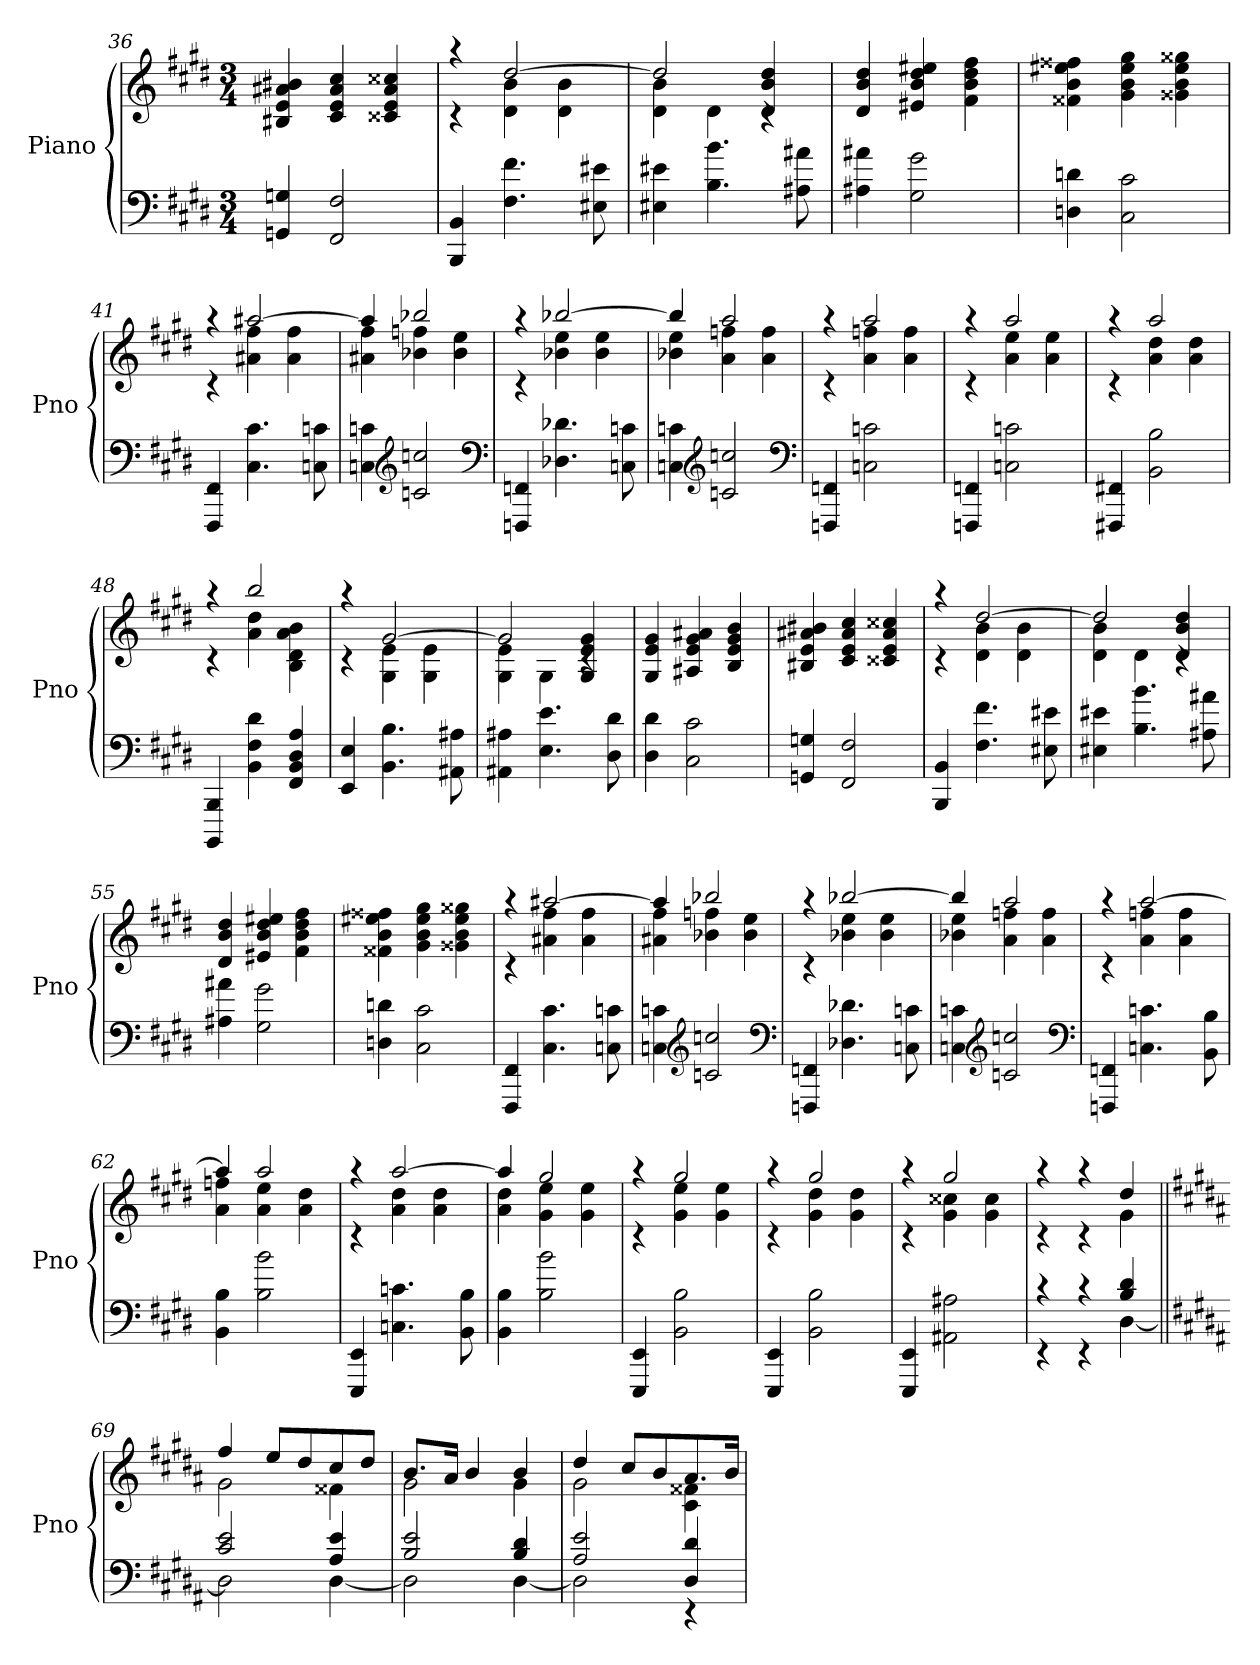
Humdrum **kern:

**kern	**kern
*part1	*part1
*staff2	*staff1
*I"Piano	*
*I'Pno	*
*clefF4	*clefG2
*k[f#c#g#d#]	*k[f#c#g#d#]
*M3/4	*M3/4
=36	=36
4GGn 4Gn	4B#X 4e 4a#X 4b#X
2FF# 2F#	4c# 4e 4a# 4cc#
.	4c##X 4e 4a# 4cc##X
=37	=37
*	*^
4BBB 4BB	4raa	4rc
4.F# 4.f#	[2dd#	4d# 4b
.	.	4d# 4b
8E#X 8e#X	.	.
=38	=38	=38
4E#X 4e#X	2dd#]	4d# 4b
4.B 4.b	.	4d#
.	4d# 4b 4dd#	4rc
8A#X 8a#X	.	.
*	*v	*v
=39	=39
4A#X 4a#X	4d# 4b 4dd#
2G# 2g#	4e#X 4b 4dd# 4ee#X
.	4f# 4b 4dd# 4ff#
=40	=40
4Dn 4dn	4f##X 4b 4ee#X 4ff##X
2C# 2c#	4g# 4b 4ee# 4gg#
.	4g##X 4b 4ee# 4gg##X
=41	=41
*	*^
4FFF# 4FF#	4raa	4rc
4.C# 4.c#	[2aa#X	4a#X 4ff#
.	.	4a# 4ff#
8Cn 8cn	.	.
=42	=42	=42
4Cn 4cn	4aa#]	4a#X 4ff#
*clefG2	*	*
2cn 2ccn	2bb-X	4b-X 4ffn
.	.	4b- 4ee
*clefF4	*	*
=43	=43	=43
4FFFn 4FFn	4raa	4rc
4.D-X 4.d-X	[2bb-X	4b-X 4ee
.	.	4b- 4ee
8Cn 8cn	.	.
=44	=44	=44
4Cn 4cn	4bb-]	4b-X 4ee
*clefG2	*	*
2cn 2ccn	2aa	4a 4ffn
.	.	4a 4ff
*clefF4	*	*
=45	=45	=45
4FFFn 4FFn	4raa	4rc
2Cn 2cn	2aa	4a 4ffn
.	.	4a 4ff
=46	=46	=46
4FFFn 4FFn	4raa	4rc
2Cn 2cn	2aa	4a 4ee
.	.	4a 4ee
=47	=47	=47
4FFF#X 4FF#X	4raa	4rc
2BB 2B	2aa	4a 4dd#
.	.	4a 4dd#
=48	=48	=48
4BBBB 4BBB	4raa	4rc
4BB 4F# 4d#	2bb	4a 4dd#
4FF# 4BB 4D# 4A	.	4B 4d# 4a 4b
=49	=49	=49
4EE 4E	4raa	4rc
4.BB 4.B	[2g#	4G# 4e
.	.	4G# 4e
8AA#X 8A#X	.	.
=50	=50	=50
4AA#X 4A#X	2g#]	4G# 4e
4.E 4.e	.	4G#
.	4G# 4e 4g#	4rc
8D# 8d#	.	.
*	*v	*v
=51	=51
4D# 4d#	4G# 4e 4g#
2C# 2c#	4A#X 4e 4g# 4a#X
.	4B 4e 4g# 4b
=52	=52
4GGn 4Gn	4B#X 4e 4a#X 4b#X
2FF# 2F#	4c# 4e 4a# 4cc#
.	4c##X 4e 4a# 4cc##X
=53	=53
*	*^
4BBB 4BB	4raa	4rc
4.F# 4.f#	[2dd#	4d# 4b
.	.	4d# 4b
8E#X 8e#X	.	.
=54	=54	=54
4E#X 4e#X	2dd#]	4d# 4b
4.B 4.b	.	4d#
.	4d# 4b 4dd#	4rc
8A#X 8a#X	.	.
*	*v	*v
=55	=55
4A#X 4a#X	4d# 4b 4dd#
2G# 2g#	4e#X 4b 4dd# 4ee#X
.	4f# 4b 4dd# 4ff#
=56	=56
4Dn 4dn	4f##X 4b 4ee#X 4ff##X
2C# 2c#	4g# 4b 4ee# 4gg#
.	4g##X 4b 4ee# 4gg##X
=57	=57
*	*^
4FFF# 4FF#	4raa	4rc
4.C# 4.c#	[2aa#X	4a#X 4ff#
.	.	4a# 4ff#
8Cn 8cn	.	.
=58	=58	=58
4Cn 4cn	4aa#]	4a#X 4ff#
*clefG2	*	*
2cn 2ccn	2bb-X	4b-X 4ffn
.	.	4b- 4ee
*clefF4	*	*
=59	=59	=59
4FFFn 4FFn	4raa	4rc
4.D-X 4.d-X	[2bb-X	4b-X 4ee
.	.	4b- 4ee
8Cn 8cn	.	.
=60	=60	=60
4Cn 4cn	4bb-]	4b-X 4ee
*clefG2	*	*
2cn 2ccn	2aa	4a 4ffn
.	.	4a 4ff
*clefF4	*	*
=61	=61	=61
4FFFn 4FFn	4raa	4rc
4.Cn 4.cn	[2aa	4a 4ffn
.	.	4a 4ff
8BB 8B	.	.
=62	=62	=62
4BB 4B	4aa]	4a 4ffn
2B 2b	2aa	4a 4ee
.	.	4a 4dd#
=63	=63	=63
4EEE 4EE	4raa	4rc
4.Cn 4.cn	[2aa	4a 4dd#
.	.	4a 4dd#
8BB 8B	.	.
=64	=64	=64
4BB 4B	4aa]	4a 4dd#
2B 2b	2gg#	4g# 4ee
.	.	4g# 4ee
=65	=65	=65
4EEE 4EE	4raa	4rc
2BB 2B	2gg#	4g# 4ee
.	.	4g# 4ee
=66	=66	=66
4EEE 4EE	4raa	4rc
2BB 2B	2gg#	4g# 4dd#
.	.	4g# 4dd#
=67	=67	=67
4EEE 4EE	4raa	4rc
2AA#X 2A#X	2gg#	4g# 4cc##X
.	.	4g# 4cc##
=68	=68	=68
*^	*	*
4rc	4rEE	4raa	4rc
4rc	4rEE	4raa	4rc
4B 4d#	[4D#	4dd#	4g#
=69||	=69||	=69||	=69||
*k[f#c#g#d#a#]	*	*k[f#c#g#d#a#]	*
2c# 2e	2D#]	4ff#	2g#
.	.	8eeL	.
.	.	8dd#	.
4A# 4e	[4D#	8cc#	4f##X
.	.	8dd#J	.
=70	=70	=70	=70
2B 2e	2D#]	8.bL	2g#
.	.	16a#Jk	.
.	.	4b	.
4B 4d#	[4D#	4b	4g#
=71	=71	=71	=71
2A# 2e	2D#]	4dd#	2g#
.	.	8cc#L	.
.	.	8b	.
4D# 4d#	4rEE	8.a#	4c# 4f##X
.	.	16bJk	.
*v	*v	*	*
*	*v	*v
=	=
*-	*-
